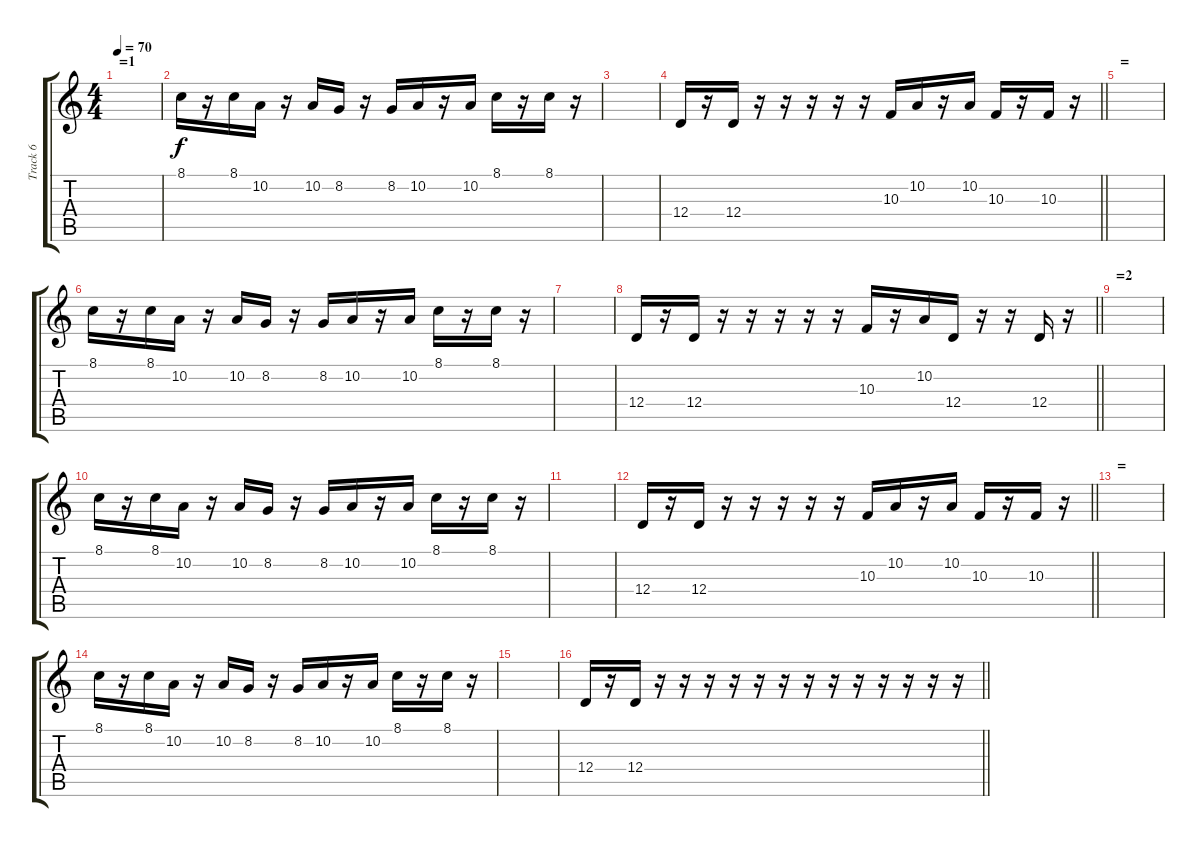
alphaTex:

\track ("Track 6" "Track 6") {instrument pad3polysynth}
\staff {score tabs}
\tuning (E4 B3 G3 D3 A2 E2) {hide}
\ts (4 4)
\section ("" "=1")
\tempo 70
\clef g2
\ks c
|
8.1.16 r.16 8.1.16 10.2.16 r.16 10.2.16 8.2.16 r.16 8.2.16 10.2.16 r.16 10.2.16 8.1.16 r.16 8.1.16 r.16 |
|
\barLineRight lightlight
12.4.16 r.16 12.4.16 r.16 r.16 r.16 r.16 r.16 10.3.16 10.2.16 r.16 10.2.16 10.3.16 r.16 10.3.16 r.16 |
\section ("" "=")
|
8.1.16 r.16 8.1.16 10.2.16 r.16 10.2.16 8.2.16 r.16 8.2.16 10.2.16 r.16 10.2.16 8.1.16 r.16 8.1.16 r.16 |
|
\barLineRight lightlight
12.4.16 r.16 12.4.16 r.16 r.16 r.16 r.16 r.16 10.3.16 r.16 10.2.16 12.4.16 r.16 r.16 12.4.16 r.16 |
\section ("" "=2")
|
8.1.16 r.16 8.1.16 10.2.16 r.16 10.2.16 8.2.16 r.16 8.2.16 10.2.16 r.16 10.2.16 8.1.16 r.16 8.1.16 r.16 |
|
\barLineRight lightlight
12.4.16 r.16 12.4.16 r.16 r.16 r.16 r.16 r.16 10.3.16 10.2.16 r.16 10.2.16 10.3.16 r.16 10.3.16 r.16 |
\section ("" "=")
|
8.1.16 r.16 8.1.16 10.2.16 r.16 10.2.16 8.2.16 r.16 8.2.16 10.2.16 r.16 10.2.16 8.1.16 r.16 8.1.16 r.16 |
|
\barLineRight lightlight
12.4.16 r.16 12.4.16 r.16 r.16 r.16 r.16 r.16 r.16 r.16 r.16 r.16 r.16 r.16 r.16 r.16
